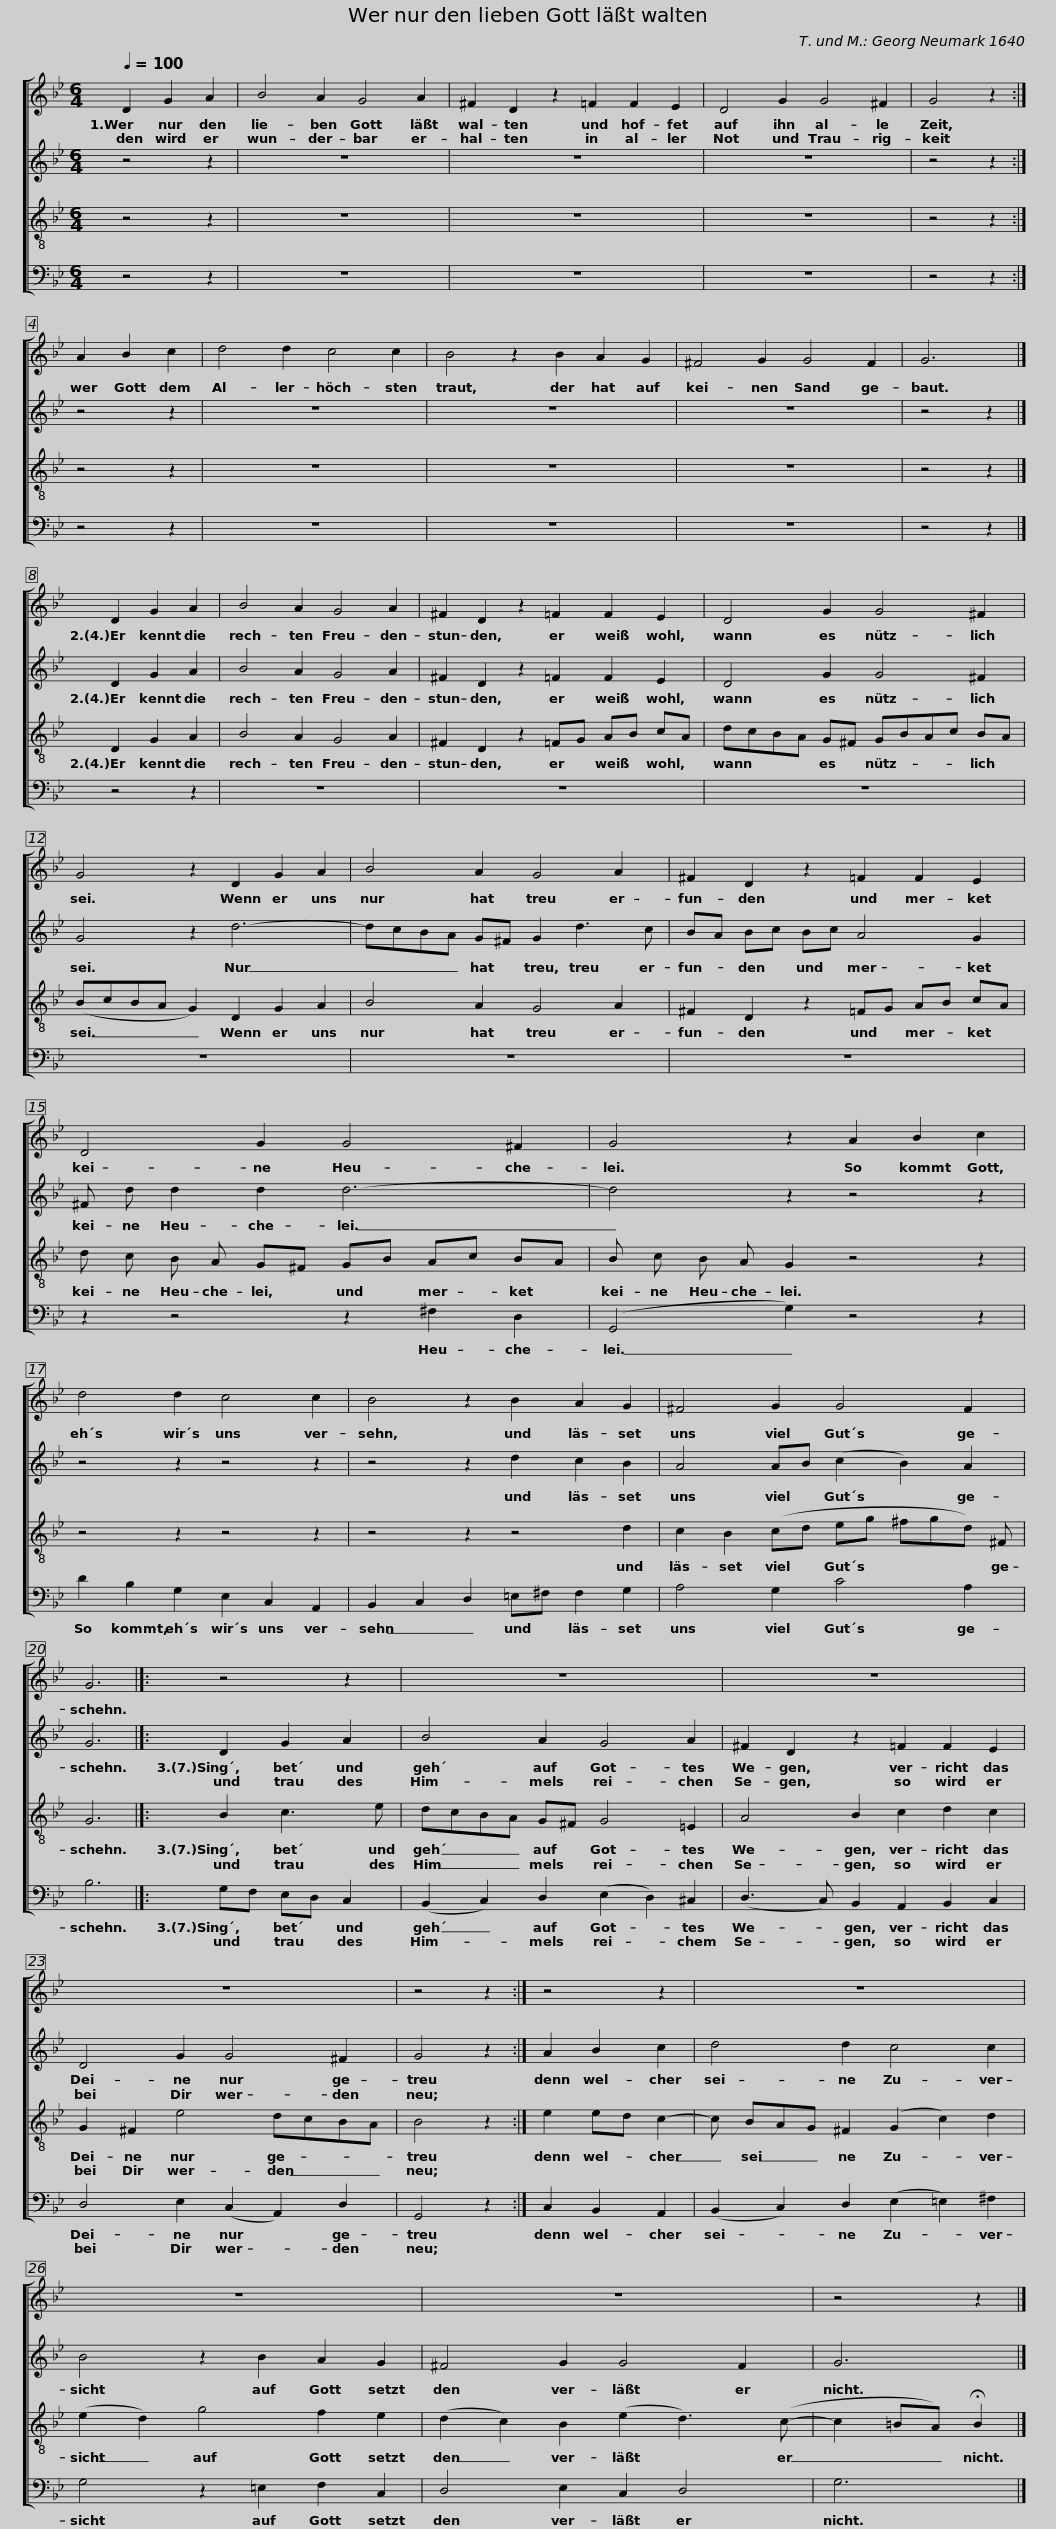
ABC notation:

X:1
%%score [ 1 2 3 4 ]
L:1/8
Q:1/4=100
M:6/4
I:linebreak $
K:Bb
V:1 treble
V:2 treble
V:3 treble-8
V:4 bass
V:1
 D2 G2 A2 | B4 A2 G4 A2 | ^F2 D2 z2 =F2 F2 E2 | D4 G2 G4 ^F2 | G4 z2 :|$ %5
 A2 B2 c2 | d4 d2 c4 c2 | B4 z2 B2 A2 G2 | ^F4 G2 G4 F2 | G6 |]$ %10
 D2 G2 A2 | B4 A2 G4 A2 | ^F2 D2 z2 =F2 F2 E2 | D4 G2 G4 ^F2 |$ G4 z2 D2 G2 A2 | %15
 B4 A2 G4 A2 | ^F2 D2 z2 =F2 F2 E2 |$ D4 G2 G4 ^F2 | G4 z2 A2 B2 c2 | d4 d2 c4 c2 |$ %20
 B4 z2 B2 A2 G2 | ^F4 G2 G4 F2 | G6 |]:$ z4 z2 | z12 | %25
 z12 | z12 | z4 z2 :|$ z4 z2 | z12 | %30
 z12 | z12 | z4 z2 |] %33
V:2
 z4 z2 | z12 | z12 | z12 | z4 z2 :|$ %5
 z4 z2 | z12 | z12 | z12 | z4 z2 |]$ %10
 D2 G2 A2 | B4 A2 G4 A2 | ^F2 D2 z2 =F2 F2 E2 | D4 G2 G4 ^F2 |$ G4 z2 d6- | %15
 dcBA G^F G2 d3 c | BA Bc Bc A4 G2 |$ ^F d d2 d2 d6- | d4 z2 z4 z2 | z4 z2 z4 z2 |$ %20
 z4 z2 d2 c2 B2 | A4 AB (c2 B2) A2 | G6 |]:$ D2 G2 A2 | B4 A2 G4 A2 | %25
 ^F2 D2 z2 =F2 F2 E2 | D4 G2 G4 ^F2 | G4 z2 :|$ A2 B2 c2 | d4 d2 c4 c2 | %30
 B4 z2 B2 A2 G2 | ^F4 G2 G4 F2 | G6 |] %33
V:3
 z4 z2 | z12 | z12 | z12 | z4 z2 :|$ %5
 z4 z2 | z12 | z12 | z12 | z4 z2 |]$ %10
 D2 G2 A2 | B4 A2 G4 A2 | ^F2 D2 z2 =FG AB cA | dcBA G^F GBAc BA |$ (BcBA G2) D2 G2 A2 | %15
 B4 A2 G4 A2 | ^F2 D2 z2 =FG AB cA |$ d c B A G^F GB Ac BA | B c B A G2 z4 z2 | z4 z2 z4 z2 |$ %20
 z4 z2 z4 d2 | c2 B2 (cd eg ^fgd) ^F | G6 |]:$ B2 c3 e | dcBA G^F G4 =E2 | %25
 A4 B2 c2 d2 c2 | G2 ^F2 e4 dcBA | B4 z2 :|$ e2 ed c2- | c BAG ^F2 (G2 c2) d2 | %30
 (e2 d2) g4 f2 e2 | (d2 c2) B2 (e2 d3) (c- | c2 =BA) !fermata!B2 |] %33
V:4
 z4 z2 | z12 | z12 | z12 | z4 z2 :|$ %5
 z4 z2 | z12 | z12 | z12 | z4 z2 |]$ %10
 z4 z2 | z12 | z12 | z12 |$ z12 | %15
 z12 | z12 |$ z2 z4 z2 ^F,2 D,2 | (G,,4 G,2) z4 z2 | D2 B,2 G,2 E,2 C,2 A,,2 |$ %20
 B,,2 C,2 D,2 =E,^F, F,2 G,2 | A,4 G,2 C4 A,2 | B,6 |]:$ G,F, E,D, C,2 | (B,,2 C,2) D,2 (E,2 D,2) ^C,2 | %25
 (D,3 C,) B,,2 A,,2 B,,2 C,2 | D,4 E,2 (C,2 A,,2) D,2 | G,,4 z2 :|$ C,2 B,,2 A,,2 | (B,,2 C,2) D,2 (E,2 =E,2) ^F,2 | %30
 G,4 z2 =E,2 F,2 C,2 | D,4 E,2 C,2 D,4 | G,6 |] %33
